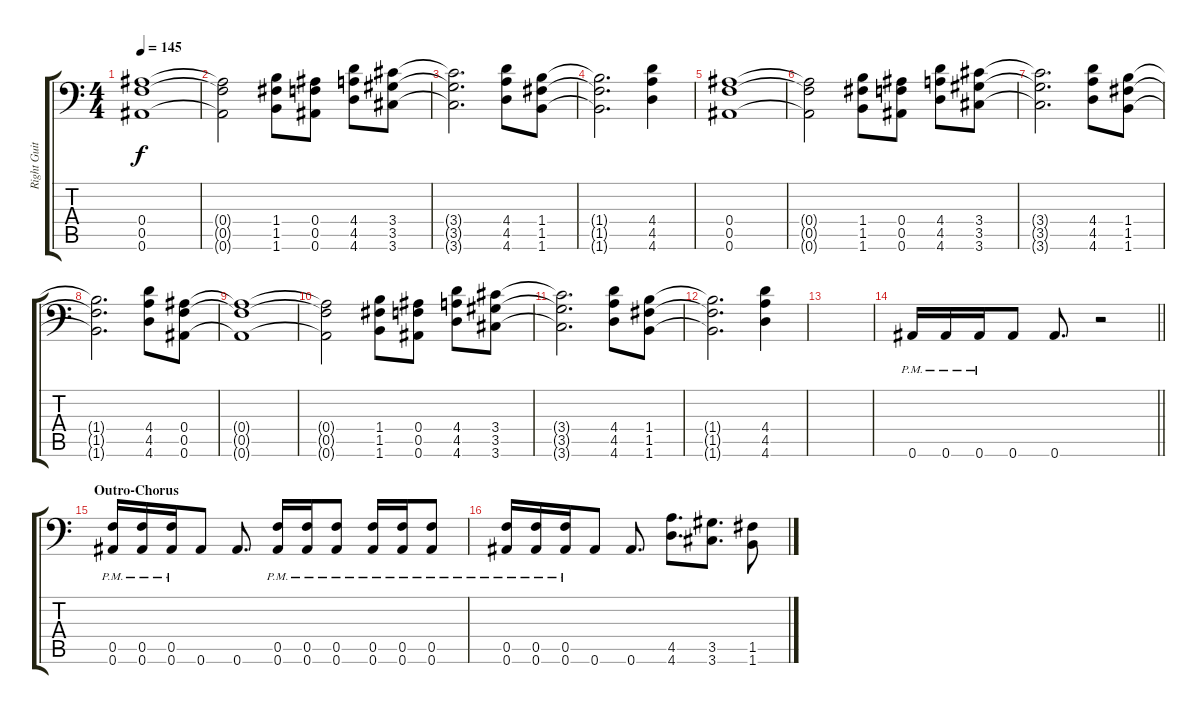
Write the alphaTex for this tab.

\track ("Right Guitar" "Right Guit") {instrument distortionguitar}
\staff {score tabs}
\tuning (C4 G3 Eb3 Bb2 F2 Bb1) {hide}
\ts (4 4)
\tempo 145
\clef f4
\ks c
(0.4{t} 0.5{t} 0.6{t}).1{dy f} |
(0.4{t} 0.5{t} 0.6{t}).2 (1.4 1.5 1.6).8 (0.4 0.5 0.6).8 (4.4 4.5 4.6).8 (3.4 3.5 3.6).8 |
(3.4{t} 3.5{t} 3.6{t}).2{d} (4.4 4.5 4.6).8 (1.4 1.5 1.6).8 |
(1.4{t} 1.5{t} 1.6{t}).2{d} (4.4 4.5 4.6).4 |
(0.4 0.5 0.6).1 |
(0.4{t} 0.5{t} 0.6{t}).2 (1.4 1.5 1.6).8 (0.4 0.5 0.6).8 (4.4 4.5 4.6).8 (3.4 3.5 3.6).8 |
(3.4{t} 3.5{t} 3.6{t}).2{d} (4.4 4.5 4.6).8 (1.4 1.5 1.6).8 |
(1.4{t} 1.5{t} 1.6{t}).2{d} (4.4 4.5 4.6).8 (0.4 0.5 0.6).8 |
(0.4{t} 0.5{t} 0.6{t}).1 |
(0.4{t} 0.5{t} 0.6{t}).2 (1.4 1.5 1.6).8 (0.4 0.5 0.6).8 (4.4 4.5 4.6).8 (3.4 3.5 3.6).8 |
(3.4{t} 3.5{t} 3.6{t}).2{d} (4.4 4.5 4.6).8 (1.4 1.5 1.6).8 |
(1.4{t} 1.5{t} 1.6{t}).2{d} (4.4 4.5 4.6).4 |
|
\barLineRight lightlight
0.6{pm}.16{volume 16 instrument overdrivenguitar} 0.6{pm}.16 0.6{pm}.16 0.6.8 0.6.8{d} r.2 |
\section ("" "Outro-Chorus")
(0.5{pm} 0.6{pm}).16{volume 14 instrument distortionguitar} (0.5{pm} 0.6{pm}).16 (0.5{pm} 0.6{pm}).16 0.6.8 0.6.8{d} (0.5{pm} 0.6{pm}).16 (0.5{pm} 0.6{pm}).16 (0.5{pm} 0.6{pm}).8 (0.5{pm} 0.6{pm}).16 (0.5{pm} 0.6{pm}).16 (0.5{pm} 0.6{pm}).8 |
(0.5{pm} 0.6{pm}).16 (0.5{pm} 0.6{pm}).16 (0.5{pm} 0.6{pm}).16 0.6.8 0.6.8{d} (4.5 4.6).8{d} (3.5 3.6).8{d} (1.5 1.6).8
